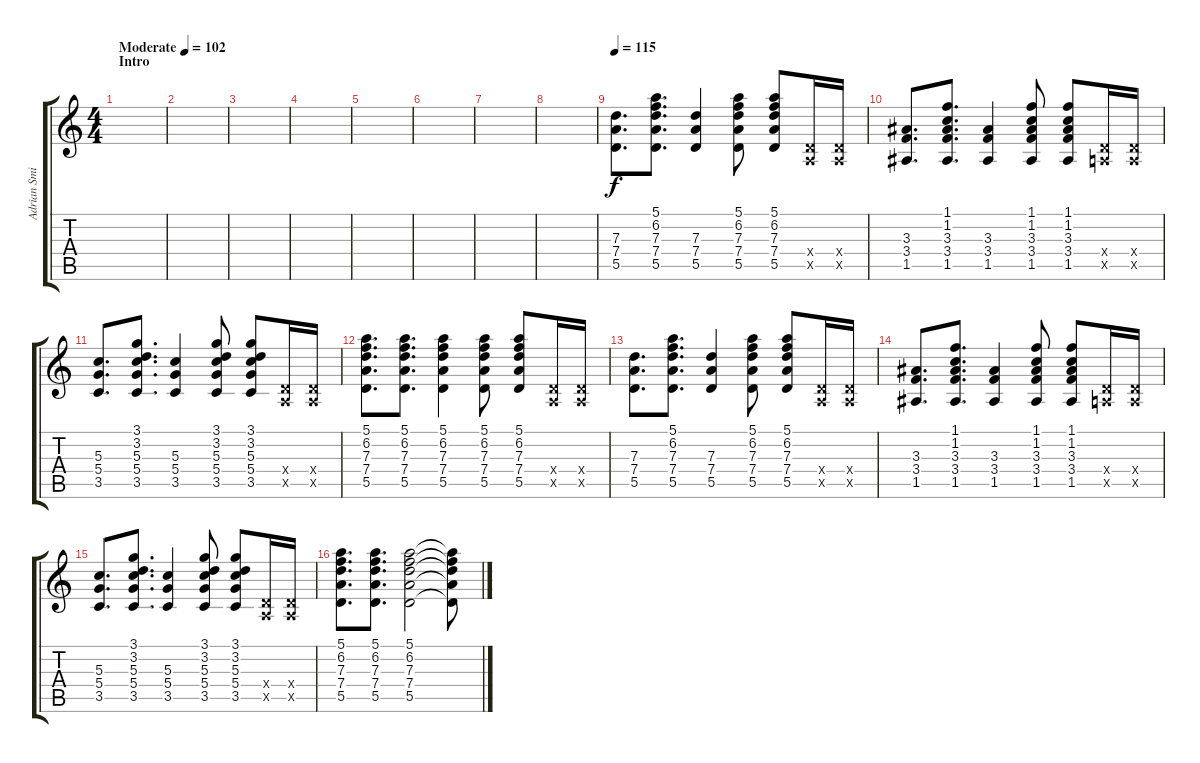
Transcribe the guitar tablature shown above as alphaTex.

\track ("Adrian Smith" "Adrian Smi") {instrument overdrivenguitar}
\staff {score tabs}
\tuning (E4 B3 G3 D3 A2 D2) {hide}
\ts (4 4)
\section ("" "Intro")
\tempo (102 "Moderate")
\clef g2
\ks c
|
|
|
|
|
|
|
|
\tempo 115
(7.3 7.4 5.5).8{d instrument electricguitarclean} (5.1 6.2 7.3 7.4 5.5).8{d} (7.3 7.4 5.5).4 (5.1 6.2 7.3 7.4 5.5).8 (5.1 6.2 7.3 7.4 5.5).8 (0.4{x} 0.5{x}).16 (0.4{x} 0.5{x}).16 |
(3.3 3.4 1.5).8{d} (1.1 1.2 3.3 3.4 1.5).8{d} (3.3 3.4 1.5).4 (1.1 1.2 3.3 3.4 1.5).8 (1.1 1.2 3.3 3.4 1.5).8 (0.4{x} 0.5{x}).16 (0.4{x} 0.5{x}).16 |
(5.3 5.4 3.5).8{d} (3.1 3.2 5.3 5.4 3.5).8{d} (5.3 5.4 3.5).4 (3.1 3.2 5.3 5.4 3.5).8 (3.1 3.2 5.3 5.4 3.5).8 (0.4{x} 0.5{x}).16 (0.4{x} 0.5{x}).16 |
(5.1 6.2 7.3 7.4 5.5).8{d} (5.1 6.2 7.3 7.4 5.5).8{d} (5.1 6.2 7.3 7.4 5.5).4 (5.1 6.2 7.3 7.4 5.5).8 (5.1 6.2 7.3 7.4 5.5).8 (0.4{x} 0.5{x}).16 (0.4{x} 0.5{x}).16 |
(7.3 7.4 5.5).8{d} (5.1 6.2 7.3 7.4 5.5).8{d} (7.3 7.4 5.5).4 (5.1 6.2 7.3 7.4 5.5).8 (5.1 6.2 7.3 7.4 5.5).8 (0.4{x} 0.5{x}).16 (0.4{x} 0.5{x}).16 |
(3.3 3.4 1.5).8{d} (1.1 1.2 3.3 3.4 1.5).8{d} (3.3 3.4 1.5).4 (1.1 1.2 3.3 3.4 1.5).8 (1.1 1.2 3.3 3.4 1.5).8 (0.4{x} 0.5{x}).16 (0.4{x} 0.5{x}).16 |
(5.3 5.4 3.5).8{d} (3.1 3.2 5.3 5.4 3.5).8{d} (5.3 5.4 3.5).4 (3.1 3.2 5.3 5.4 3.5).8 (3.1 3.2 5.3 5.4 3.5).8 (0.4{x} 0.5{x}).16 (0.4{x} 0.5{x}).16 |
(5.1 6.2 7.3 7.4 5.5).8{d} (5.1 6.2 7.3 7.4 5.5).8{d} (5.1 6.2 7.3 7.4 5.5).2 (5.1{t} 6.2{t} 7.3{t} 7.4{t} 5.5{t}).8
